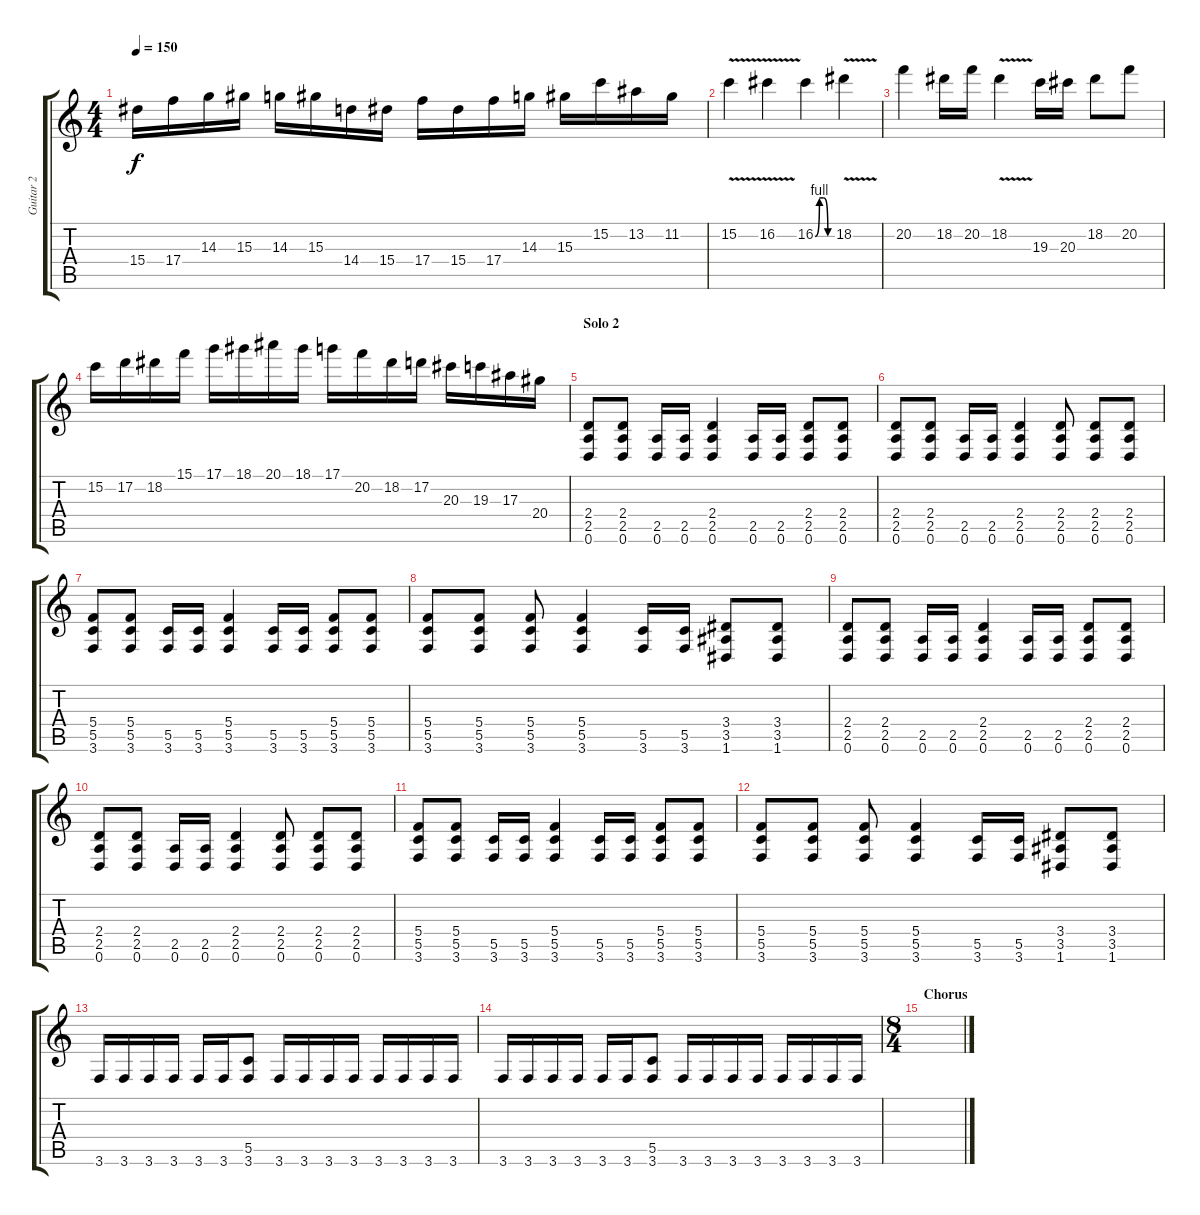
\track ("Guitar 2" "Guitar 2") {instrument overdrivenguitar}
\staff {score tabs}
\tuning (D4 A3 F3 C3 G2 D2) {hide}
\ts (4 4)
\tempo 150
\clef g2
\ks c
15.4.16{dy f} 17.4.16 14.3.16 15.3.16 14.3.16 15.3.16 14.4.16 15.4.16 17.4.16 15.4.16 17.4.16 14.3.16 15.3.16 15.2.16 13.2.16 11.2.16 |
15.2{v}.4 16.2{v}.4 16.2{be (custom 0 0 15 4 30 4 45 0 60 0)}.4 18.2{v}.4 |
20.2.4 18.2.16 20.2.16 18.2{v}.4 19.3.16 20.3.16 18.2.8 20.2.8 |
15.2.16 17.2.16 18.2.16 15.1.16 17.1.16 18.1.16 20.1.16 18.1.16 17.1.16 20.2.16 18.2.16 17.2.16 20.3.16 19.3.16 17.3.16 20.4.16 |
\section ("" "Solo 2")
(2.4 2.5 0.6).8{balance 8} (2.4 2.5 0.6).8 (2.5 0.6).16 (2.5 0.6).16 (2.4 2.5 0.6).4 (2.5 0.6).16 (2.5 0.6).16 (2.4 2.5 0.6).8 (2.4 2.5 0.6).8 |
(2.4 2.5 0.6).8 (2.4 2.5 0.6).8 (2.5 0.6).16 (2.5 0.6).16 (2.4 2.5 0.6).4 (2.4 2.5 0.6).8 (2.4 2.5 0.6).8 (2.4 2.5 0.6).8 |
(5.4 5.5 3.6).8 (5.4 5.5 3.6).8 (5.5 3.6).16 (5.5 3.6).16 (5.4 5.5 3.6).4 (5.5 3.6).16 (5.5 3.6).16 (5.4 5.5 3.6).8 (5.4 5.5 3.6).8 |
(5.4 5.5 3.6).8 (5.4 5.5 3.6).8 (5.4 5.5 3.6).8 (5.4 5.5 3.6).4 (5.5 3.6).16 (5.5 3.6).16 (3.4 3.5 1.6).8 (3.4 3.5 1.6).8 |
(2.4 2.5 0.6).8{balance 8} (2.4 2.5 0.6).8 (2.5 0.6).16 (2.5 0.6).16 (2.4 2.5 0.6).4 (2.5 0.6).16 (2.5 0.6).16 (2.4 2.5 0.6).8 (2.4 2.5 0.6).8 |
(2.4 2.5 0.6).8 (2.4 2.5 0.6).8 (2.5 0.6).16 (2.5 0.6).16 (2.4 2.5 0.6).4 (2.4 2.5 0.6).8 (2.4 2.5 0.6).8 (2.4 2.5 0.6).8 |
(5.4 5.5 3.6).8 (5.4 5.5 3.6).8 (5.5 3.6).16 (5.5 3.6).16 (5.4 5.5 3.6).4 (5.5 3.6).16 (5.5 3.6).16 (5.4 5.5 3.6).8 (5.4 5.5 3.6).8 |
(5.4 5.5 3.6).8 (5.4 5.5 3.6).8 (5.4 5.5 3.6).8 (5.4 5.5 3.6).4 (5.5 3.6).16 (5.5 3.6).16 (3.4 3.5 1.6).8 (3.4 3.5 1.6).8 |
3.6.16{balance 2} 3.6.16 3.6.16 3.6.16 3.6.16 3.6.16 (5.5 3.6).8 3.6.16 3.6.16 3.6.16 3.6.16 3.6.16 3.6.16 3.6.16 3.6.16 |
3.6.16{balance 2} 3.6.16 3.6.16 3.6.16 3.6.16 3.6.16 (5.5 3.6).8 3.6.16 3.6.16 3.6.16 3.6.16 3.6.16 3.6.16 3.6.16 3.6.16 |
\ts (8 4)
\section ("" "Chorus")
